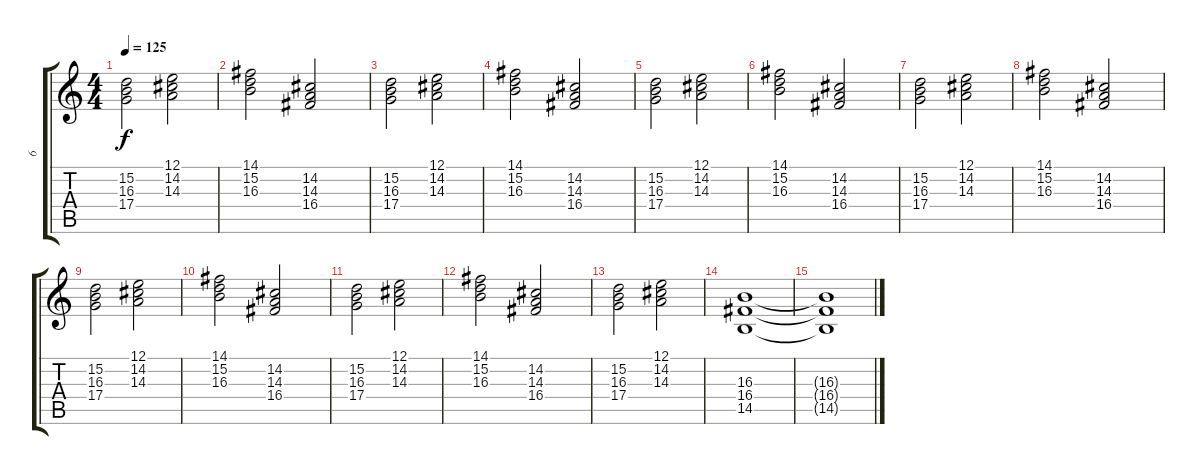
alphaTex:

\track ("6" "6") {instrument stringensemble2}
\staff {score tabs}
\tuning (E4 B3 G3 D3 A2 E2) {hide}
\ts (4 4)
\tempo 125
\clef g2
\ks c
(15.2 16.3 17.4).2{dy f} (12.1 14.2 14.3).2 |
(14.1 15.2 16.3).2 (14.2 14.3 16.4).2 |
(15.2 16.3 17.4).2 (12.1 14.2 14.3).2 |
(14.1 15.2 16.3).2 (14.2 14.3 16.4).2 |
(15.2 16.3 17.4).2 (12.1 14.2 14.3).2 |
(14.1 15.2 16.3).2 (14.2 14.3 16.4).2 |
(15.2 16.3 17.4).2 (12.1 14.2 14.3).2 |
(14.1 15.2 16.3).2 (14.2 14.3 16.4).2 |
(15.2 16.3 17.4).2 (12.1 14.2 14.3).2 |
(14.1 15.2 16.3).2 (14.2 14.3 16.4).2 |
(15.2 16.3 17.4).2 (12.1 14.2 14.3).2 |
(14.1 15.2 16.3).2 (14.2 14.3 16.4).2 |
(15.2 16.3 17.4).2 (12.1 14.2 14.3).2 |
(16.3 16.4 14.5).1 |
(16.3{t} 16.4{t} 14.5{t}).1
